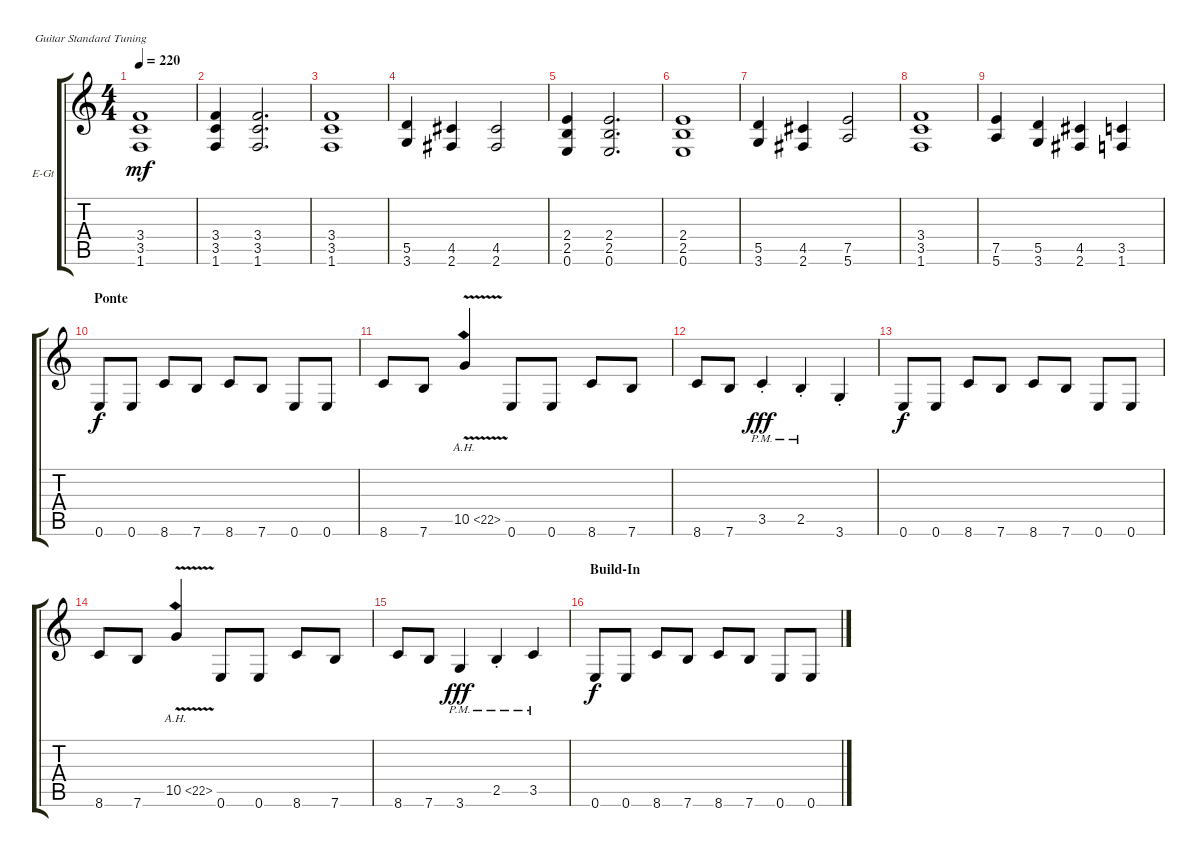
\defaultSystemsLayout 4
\bracketExtendMode groupsimilarinstruments
\firstSystemTrackNameOrientation horizontal
\otherSystemsTrackNameOrientation horizontal
\track ("Electric Guitar" "E-Gt") {instrument distortionguitar}
\staff {score tabs}
\tuning (E4 B3 G3 D3 A2 E2)
\ts (4 4)
\tempo 220
\clef g2
\ks c
(1.6 3.5 3.4).1{dy mf} |
(1.6 3.5 3.4).4 (1.6 3.5 3.4).2{d} |
(1.6 3.5 3.4).1 |
(3.6 5.5).4 (2.6 4.5).4 (2.6 4.5).2 |
(0.6 2.5 2.4).4 (0.6 2.5 2.4).2{d} |
(0.6 2.5 2.4).1 |
(3.6 5.5).4 (2.6 4.5).4 (5.6 7.5).2 |
(1.6 3.5 3.4).1 |
(5.6 7.5).4 (3.6 5.5).4 (2.6 4.5).4 (1.6 3.5).4 |
\section ("" "Ponte")
0.6.8{dy f} 0.6.8 8.6.8 7.6.8 8.6.8 7.6.8 0.6.8 0.6.8 |
8.6.8 7.6.8 10.5{ah 12 v}.4 0.6.8 0.6.8 8.6.8 7.6.8 |
8.6.8 7.6.8 3.5{pm st}.4{dy fff} 2.5{pm st}.4 3.6{st}.4 |
0.6.8{dy f} 0.6.8 8.6.8 7.6.8 8.6.8 7.6.8 0.6.8 0.6.8 |
8.6.8 7.6.8 10.5{ah 12 v}.4 0.6.8 0.6.8 8.6.8 7.6.8 |
8.6.8 7.6.8 3.6{pm}.4{dy fff} 2.5{pm st}.4 3.5{pm}.4 |
\section ("" "Build-In")
0.6.8{dy f} 0.6.8 8.6.8 7.6.8 8.6.8 7.6.8 0.6.8 0.6.8
